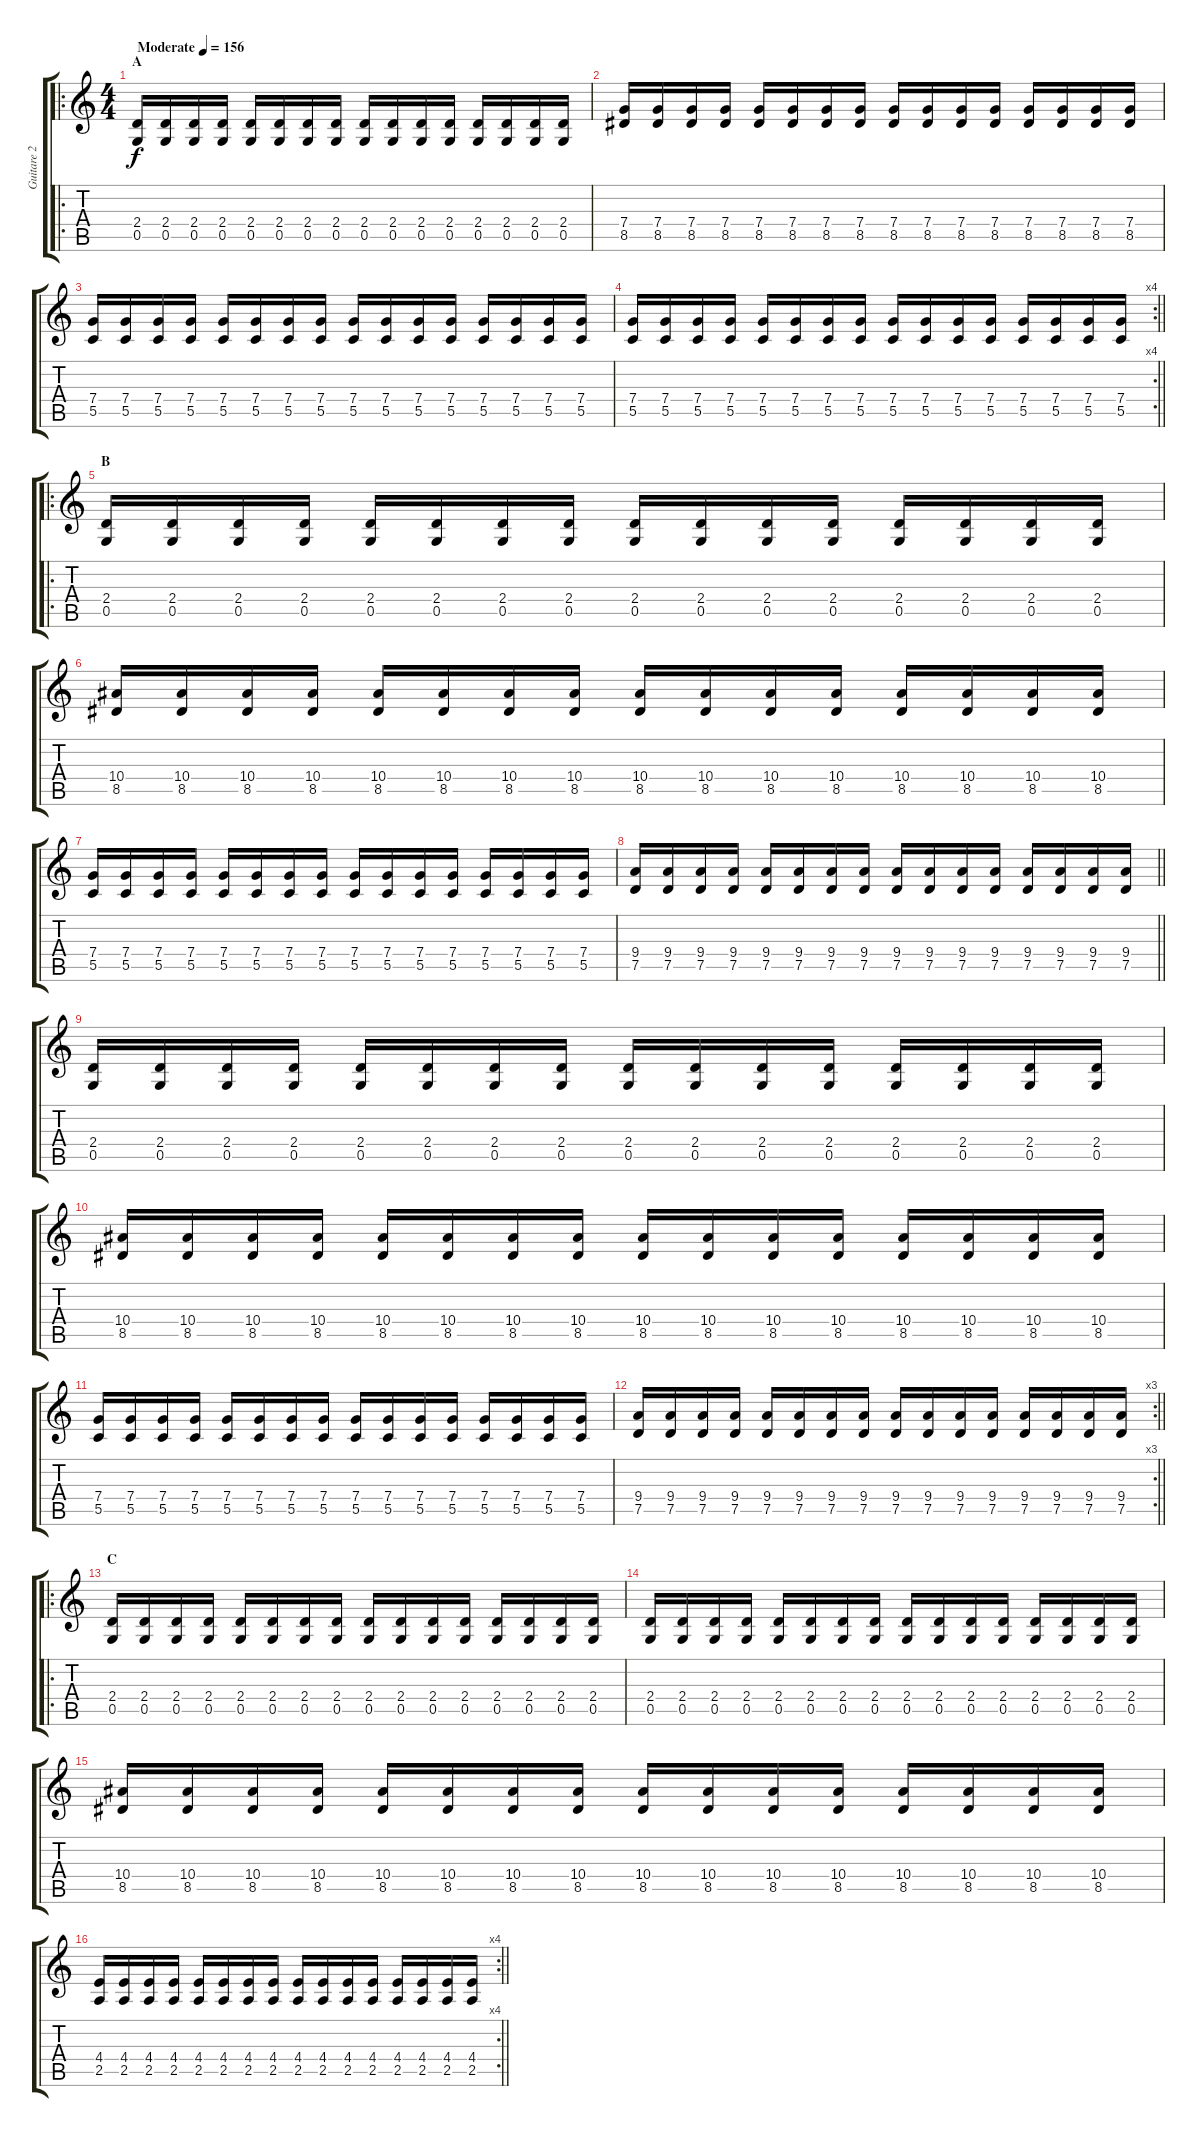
\track ("Guitare 2" "Guitare 2") {instrument distortionguitar}
\staff {score tabs}
\tuning (D4 A3 F3 C3 G2 D2) {hide}
\ro
\ts (4 4)
\section ("" "A")
\tempo (156 "Moderate")
\clef g2
\ks c
(2.4 0.5).16{dy f instrument distortionguitar} (2.4 0.5).16 (2.4 0.5).16 (2.4 0.5).16 (2.4 0.5).16 (2.4 0.5).16 (2.4 0.5).16 (2.4 0.5).16 (2.4 0.5).16 (2.4 0.5).16 (2.4 0.5).16 (2.4 0.5).16 (2.4 0.5).16 (2.4 0.5).16 (2.4 0.5).16 (2.4 0.5).16 |
(7.4 8.5).16 (7.4 8.5).16 (7.4 8.5).16 (7.4 8.5).16 (7.4 8.5).16 (7.4 8.5).16 (7.4 8.5).16 (7.4 8.5).16 (7.4 8.5).16 (7.4 8.5).16 (7.4 8.5).16 (7.4 8.5).16 (7.4 8.5).16 (7.4 8.5).16 (7.4 8.5).16 (7.4 8.5).16 |
(7.4 5.5).16 (7.4 5.5).16 (7.4 5.5).16 (7.4 5.5).16 (7.4 5.5).16 (7.4 5.5).16 (7.4 5.5).16 (7.4 5.5).16 (7.4 5.5).16 (7.4 5.5).16 (7.4 5.5).16 (7.4 5.5).16 (7.4 5.5).16 (7.4 5.5).16 (7.4 5.5).16 (7.4 5.5).16 |
\rc 4
\barLineRight lightlight
(7.4 5.5).16 (7.4 5.5).16 (7.4 5.5).16 (7.4 5.5).16 (7.4 5.5).16 (7.4 5.5).16 (7.4 5.5).16 (7.4 5.5).16 (7.4 5.5).16 (7.4 5.5).16 (7.4 5.5).16 (7.4 5.5).16 (7.4 5.5).16 (7.4 5.5).16 (7.4 5.5).16 (7.4 5.5).16 |
\ro
\section ("" "B")
(2.4 0.5).16 (2.4 0.5).16 (2.4 0.5).16 (2.4 0.5).16 (2.4 0.5).16 (2.4 0.5).16 (2.4 0.5).16 (2.4 0.5).16 (2.4 0.5).16 (2.4 0.5).16 (2.4 0.5).16 (2.4 0.5).16 (2.4 0.5).16 (2.4 0.5).16 (2.4 0.5).16 (2.4 0.5).16 |
(10.4 8.5).16 (10.4 8.5).16 (10.4 8.5).16 (10.4 8.5).16 (10.4 8.5).16 (10.4 8.5).16 (10.4 8.5).16 (10.4 8.5).16 (10.4 8.5).16 (10.4 8.5).16 (10.4 8.5).16 (10.4 8.5).16 (10.4 8.5).16 (10.4 8.5).16 (10.4 8.5).16 (10.4 8.5).16 |
(7.4 5.5).16 (7.4 5.5).16 (7.4 5.5).16 (7.4 5.5).16 (7.4 5.5).16 (7.4 5.5).16 (7.4 5.5).16 (7.4 5.5).16 (7.4 5.5).16 (7.4 5.5).16 (7.4 5.5).16 (7.4 5.5).16 (7.4 5.5).16 (7.4 5.5).16 (7.4 5.5).16 (7.4 5.5).16 |
\barLineRight lightlight
(9.4 7.5).16 (9.4 7.5).16 (9.4 7.5).16 (9.4 7.5).16 (9.4 7.5).16 (9.4 7.5).16 (9.4 7.5).16 (9.4 7.5).16 (9.4 7.5).16 (9.4 7.5).16 (9.4 7.5).16 (9.4 7.5).16 (9.4 7.5).16 (9.4 7.5).16 (9.4 7.5).16 (9.4 7.5).16 |
\section ("" "")
(2.4 0.5).16 (2.4 0.5).16 (2.4 0.5).16 (2.4 0.5).16 (2.4 0.5).16 (2.4 0.5).16 (2.4 0.5).16 (2.4 0.5).16 (2.4 0.5).16 (2.4 0.5).16 (2.4 0.5).16 (2.4 0.5).16 (2.4 0.5).16 (2.4 0.5).16 (2.4 0.5).16 (2.4 0.5).16 |
(10.4 8.5).16 (10.4 8.5).16 (10.4 8.5).16 (10.4 8.5).16 (10.4 8.5).16 (10.4 8.5).16 (10.4 8.5).16 (10.4 8.5).16 (10.4 8.5).16 (10.4 8.5).16 (10.4 8.5).16 (10.4 8.5).16 (10.4 8.5).16 (10.4 8.5).16 (10.4 8.5).16 (10.4 8.5).16 |
(7.4 5.5).16 (7.4 5.5).16 (7.4 5.5).16 (7.4 5.5).16 (7.4 5.5).16 (7.4 5.5).16 (7.4 5.5).16 (7.4 5.5).16 (7.4 5.5).16 (7.4 5.5).16 (7.4 5.5).16 (7.4 5.5).16 (7.4 5.5).16 (7.4 5.5).16 (7.4 5.5).16 (7.4 5.5).16 |
\rc 3
\barLineRight lightlight
(9.4 7.5).16 (9.4 7.5).16 (9.4 7.5).16 (9.4 7.5).16 (9.4 7.5).16 (9.4 7.5).16 (9.4 7.5).16 (9.4 7.5).16 (9.4 7.5).16 (9.4 7.5).16 (9.4 7.5).16 (9.4 7.5).16 (9.4 7.5).16 (9.4 7.5).16 (9.4 7.5).16 (9.4 7.5).16 |
\ro
\section ("" "C")
(2.4 0.5).16 (2.4 0.5).16 (2.4 0.5).16 (2.4 0.5).16 (2.4 0.5).16 (2.4 0.5).16 (2.4 0.5).16 (2.4 0.5).16 (2.4 0.5).16 (2.4 0.5).16 (2.4 0.5).16 (2.4 0.5).16 (2.4 0.5).16 (2.4 0.5).16 (2.4 0.5).16 (2.4 0.5).16 |
(2.4 0.5).16 (2.4 0.5).16 (2.4 0.5).16 (2.4 0.5).16 (2.4 0.5).16 (2.4 0.5).16 (2.4 0.5).16 (2.4 0.5).16 (2.4 0.5).16 (2.4 0.5).16 (2.4 0.5).16 (2.4 0.5).16 (2.4 0.5).16 (2.4 0.5).16 (2.4 0.5).16 (2.4 0.5).16 |
(10.4 8.5).16 (10.4 8.5).16 (10.4 8.5).16 (10.4 8.5).16 (10.4 8.5).16 (10.4 8.5).16 (10.4 8.5).16 (10.4 8.5).16 (10.4 8.5).16 (10.4 8.5).16 (10.4 8.5).16 (10.4 8.5).16 (10.4 8.5).16 (10.4 8.5).16 (10.4 8.5).16 (10.4 8.5).16 |
\rc 4
\barLineRight lightlight
(4.4 2.5).16 (4.4 2.5).16 (4.4 2.5).16 (4.4 2.5).16 (4.4 2.5).16 (4.4 2.5).16 (4.4 2.5).16 (4.4 2.5).16 (4.4 2.5).16 (4.4 2.5).16 (4.4 2.5).16 (4.4 2.5).16 (4.4 2.5).16 (4.4 2.5).16 (4.4 2.5).16 (4.4 2.5).16
